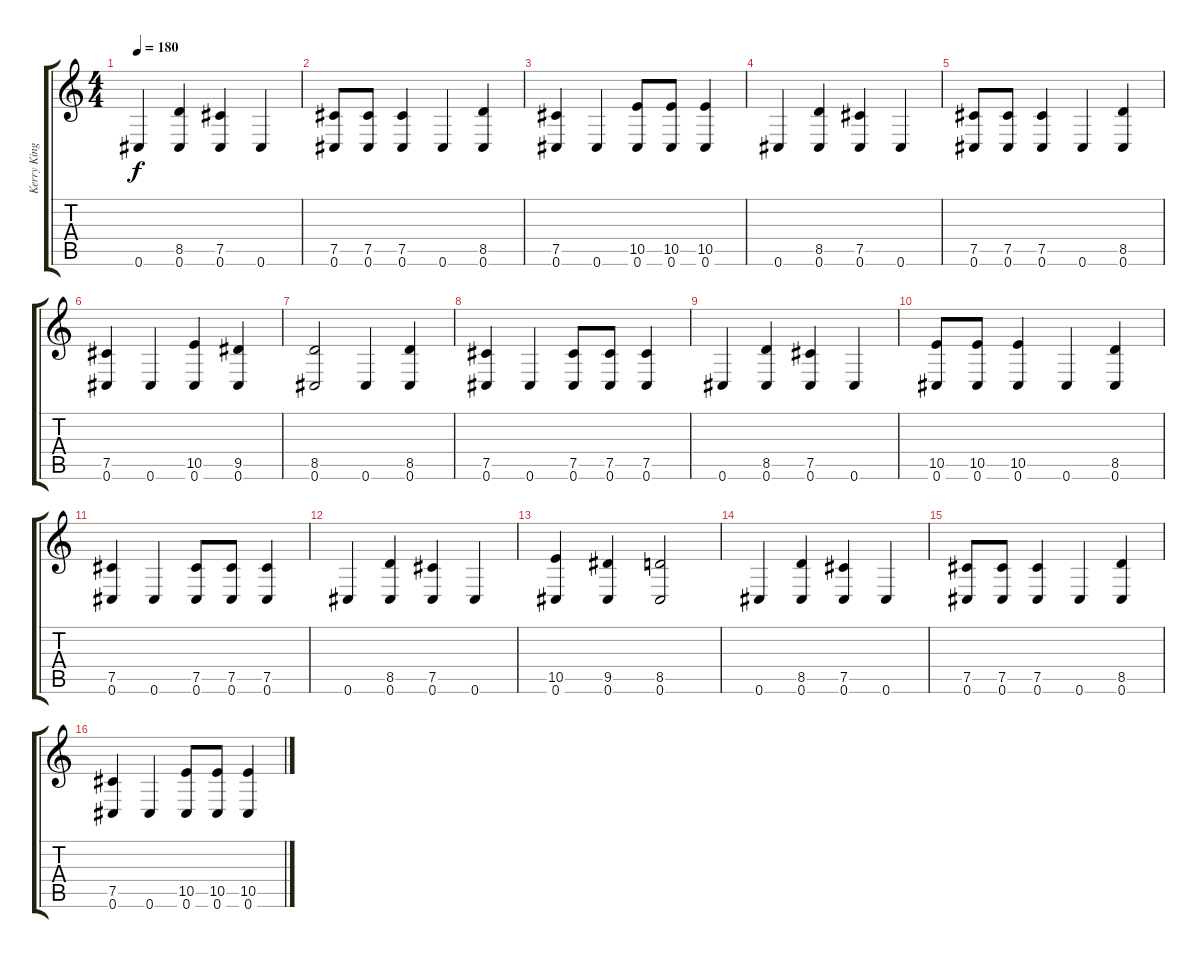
\track ("Kerry King" "Kerry King") {instrument overdrivenguitar}
\staff {score tabs}
\tuning (Db4 Ab3 E3 B2 Gb2 Db2) {hide}
\ts (4 4)
\tempo 180
\clef g2
\ks c
0.6.4{dy f instrument overdrivenguitar} (8.5 0.6).4 (7.5 0.6).4 0.6.4 |
(7.5 0.6).8 (7.5 0.6).8 (7.5 0.6).4 0.6.4 (8.5 0.6).4 |
(7.5 0.6).4 0.6.4 (10.5 0.6).8 (10.5 0.6).8 (10.5 0.6).4 |
0.6.4 (8.5 0.6).4 (7.5 0.6).4 0.6.4 |
(7.5 0.6).8 (7.5 0.6).8 (7.5 0.6).4 0.6.4 (8.5 0.6).4 |
(7.5 0.6).4 0.6.4 (10.5 0.6).4 (9.5 0.6).4 |
(8.5 0.6).2 0.6.4 (8.5 0.6).4 |
(7.5 0.6).4 0.6.4 (7.5 0.6).8 (7.5 0.6).8 (7.5 0.6).4 |
0.6.4 (8.5 0.6).4 (7.5 0.6).4 0.6.4 |
(10.5 0.6).8 (10.5 0.6).8 (10.5 0.6).4 0.6.4 (8.5 0.6).4 |
(7.5 0.6).4 0.6.4 (7.5 0.6).8 (7.5 0.6).8 (7.5 0.6).4 |
0.6.4 (8.5 0.6).4 (7.5 0.6).4 0.6.4 |
(10.5 0.6).4 (9.5 0.6).4 (8.5 0.6).2 |
0.6.4 (8.5 0.6).4 (7.5 0.6).4 0.6.4 |
(7.5 0.6).8 (7.5 0.6).8 (7.5 0.6).4 0.6.4 (8.5 0.6).4 |
(7.5 0.6).4 0.6.4 (10.5 0.6).8 (10.5 0.6).8 (10.5 0.6).4
